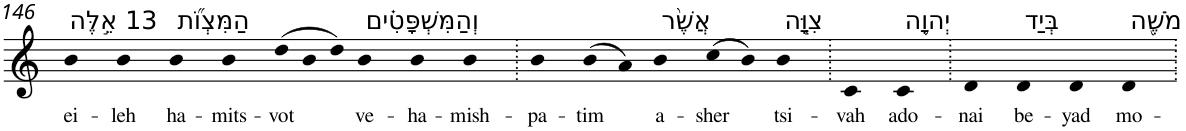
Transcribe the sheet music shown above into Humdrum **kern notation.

**kern	**text
*part1	*part1
*staff1	*staff1
*I"Piano	*
*I'Pno	*
!!LO:PB:g=z
*clefG2	*
*k[]	*
=146	=146
!LO:TX:a:t=13 אֵ֣לֶּה	!
!	!LO:LY:b
4b	ei-
!	!LO:LY:b
4b	-leh
!LO:TX:a:t=הַמִּצְוֺ֞ת	!
!	!LO:LY:b
4b	ha-
!	!LO:LY:b
4b	-mits-
*Xtuplet	*
!	!LO:LY:b
(>12dd	-vot
12b	.
12dd)	.
!LO:TX:a:t=וְהַמִּשְׁפָּטִ֗ים	!
!	!LO:LY:b
4b	ve-
!	!LO:LY:b
4b	-ha-
!	!LO:LY:b
4b	-mish-
=147.	=147.
!	!LO:LY:b
4b	-pa-
!	!LO:LY:b
(>8b	-tim
8a)	.
!LO:TX:a:t=אֲשֶׁ֨ר	!
!	!LO:LY:b
4b	a-
!	!LO:LY:b
(>8cc	-sher
8b)	.
!LO:TX:a:t=צִוָּ֧ה	!
!	!LO:LY:b
4b	tsi-
=148.	=148.
!	!LO:LY:b
4c	-vah
!LO:TX:a:t=יְהוָ֛ה	!
!	!LO:LY:b
4c	ado-
=149.	=149.
!	!LO:LY:b
4d	-nai
!LO:TX:a:t=בְּיַד	!
!	!LO:LY:b
4d	be-
!	!LO:LY:b
4d	-yad
!LO:TX:a:t=מֹשֶׁ֖ה	!
!	!LO:LY:b
4d	mo-
=.	=.
*-	*-
